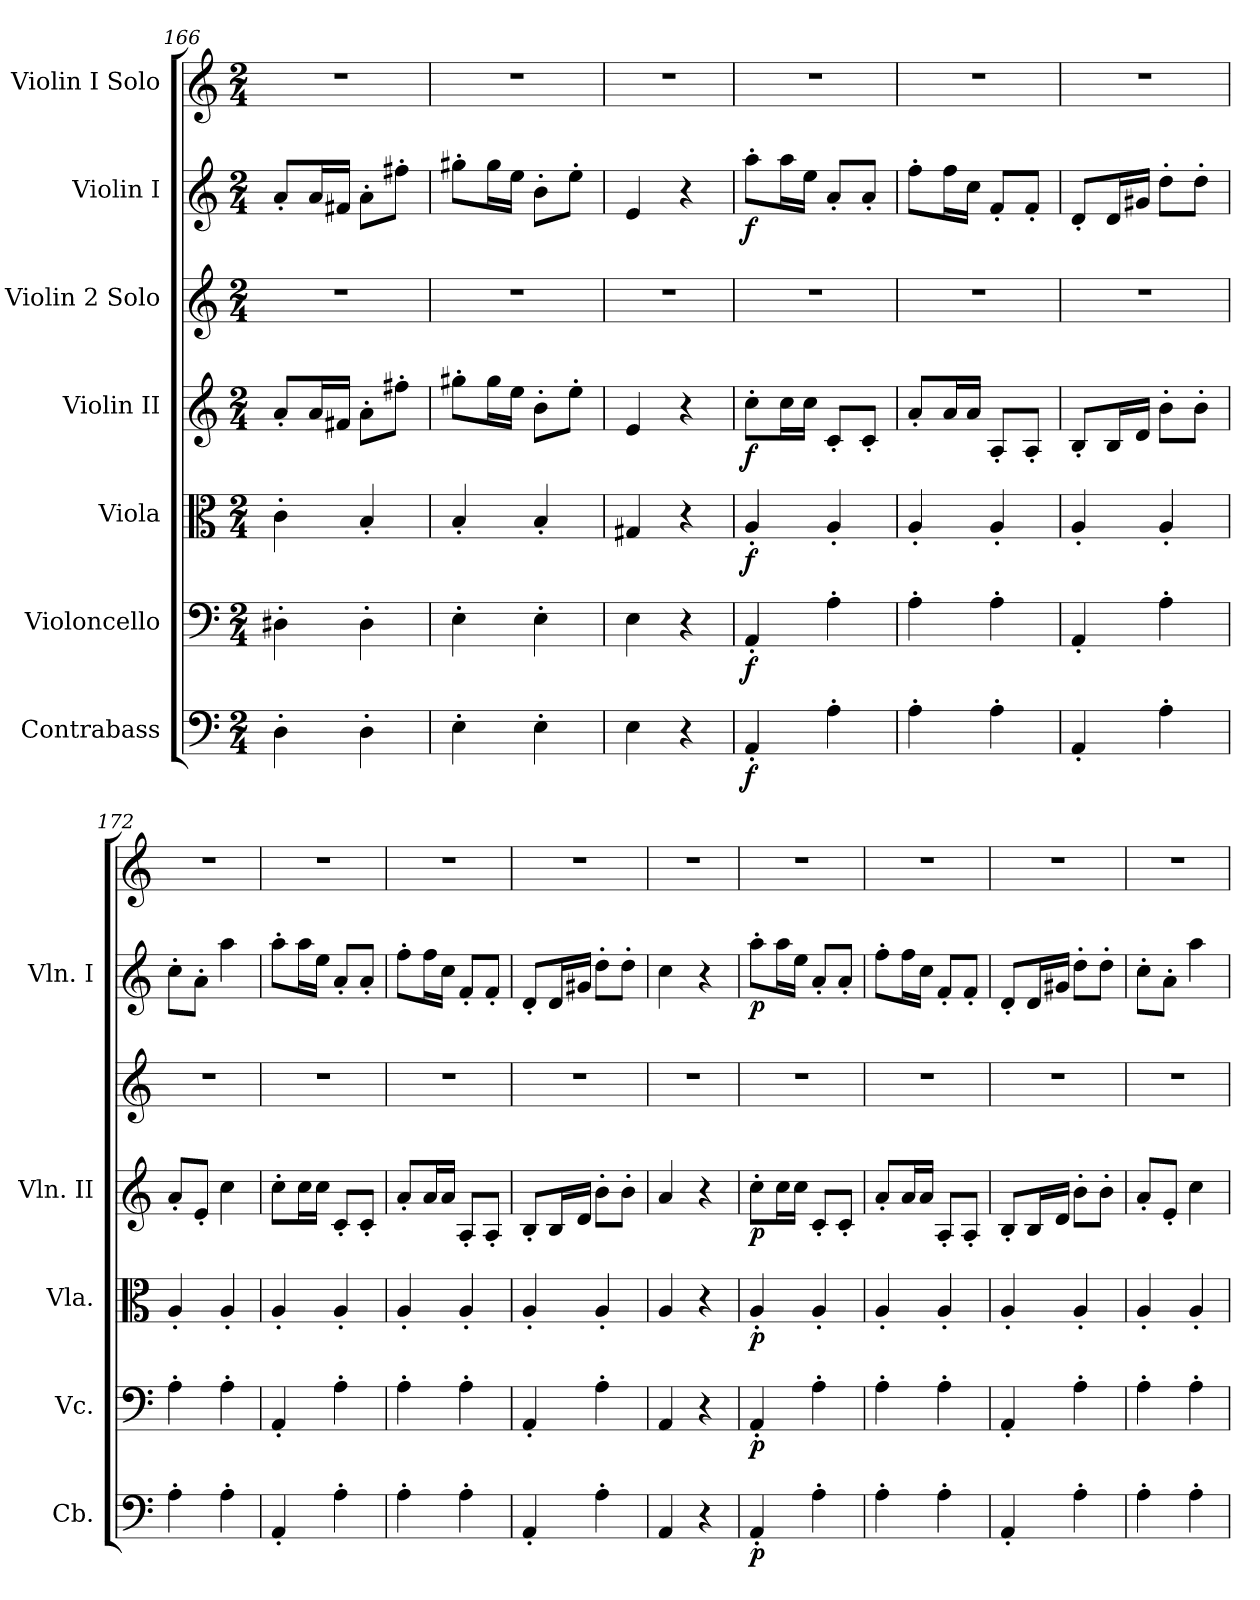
**kern	**dynam	**kern	**dynam	**kern	**dynam	**kern	**dynam	**kern	**kern	**dynam	**kern
*part7	*part7	*part6	*part6	*part5	*part5	*part4	*part4	*part3	*part2	*part2	*part1
*staff7	*staff7	*staff6	*staff6	*staff5	*staff5	*staff4	*staff4	*staff3	*staff2	*staff2	*staff1
*I"Contrabass	*	*I"Violoncello	*	*I"Viola	*	*I"Violin II	*	*I"Violin 2 Solo	*I"Violin I	*	*I"Violin I Solo
*I'Cb.	*	*I'Vc.	*	*I'Vla.	*	*I'Vln. II	*	*	*I'Vln. I	*	*
*clefF4	*	*clefF4	*	*clefC3	*	*clefG2	*	*clefG2	*clefG2	*	*clefG2
*ITrd7c12	*	*	*	*	*	*	*	*	*	*	*
*k[]	*	*k[]	*	*k[]	*	*k[]	*	*k[]	*k[]	*	*k[]
*M2/4	*	*M2/4	*	*M2/4	*	*M2/4	*	*M2/4	*M2/4	*	*M2/4
=166	=166	=166	=166	=166	=166	=166	=166	=166	=166	=166	=166
4DD'\	.	4D#X'\	.	4c'\	.	8a'/L	.	2r	8a'/L	.	2r
.	.	.	.	.	.	16a/L	.	.	16a/L	.	.
.	.	.	.	.	.	16f#X/JJ	.	.	16f#X/JJ	.	.
4DD'\	.	4D#'\	.	4B'/	.	8a'\L	.	.	8a'\L	.	.
.	.	.	.	.	.	8ff#X'\J	.	.	8ff#X'\J	.	.
!!LO:PB:g=z
=167	=167	=167	=167	=167	=167	=167	=167	=167	=167	=167	=167
4EE'\	.	4E'\	.	4B'/	.	8gg#X'\L	.	2r	8gg#X'\L	.	2r
.	.	.	.	.	.	16gg#\L	.	.	16gg#\L	.	.
.	.	.	.	.	.	16ee\JJ	.	.	16ee\JJ	.	.
4EE'\	.	4E'\	.	4B'/	.	8b'\L	.	.	8b'\L	.	.
.	.	.	.	.	.	8ee'\J	.	.	8ee'\J	.	.
=168	=168	=168	=168	=168	=168	=168	=168	=168	=168	=168	=168
4EE\	.	4E\	.	4G#X/	.	4e/	.	2r	4e/	.	2r
4r	.	4r	.	4r	.	4r	.	.	4r	.	.
=169	=169	=169	=169	=169	=169	=169	=169	=169	=169	=169	=169
!	!LO:DY:b	!	!LO:DY:b	!	!LO:DY:b	!	!LO:DY:b	!	!	!LO:DY:b	!
4AAA'/	f	4AA'/	f	4A'/	f	8cc'\L	f	2r	8aa'\L	f	2r
.	.	.	.	.	.	16cc\L	.	.	16aa\L	.	.
.	.	.	.	.	.	16cc\JJ	.	.	16ee\JJ	.	.
4AA'\	.	4A'\	.	4A'/	.	8c'/L	.	.	8a'/L	.	.
.	.	.	.	.	.	8c'/J	.	.	8a'/J	.	.
=170	=170	=170	=170	=170	=170	=170	=170	=170	=170	=170	=170
4AA'\	.	4A'\	.	4A'/	.	8a'/L	.	2r	8ff'\L	.	2r
.	.	.	.	.	.	16a/L	.	.	16ff\L	.	.
.	.	.	.	.	.	16a/JJ	.	.	16cc\JJ	.	.
4AA'\	.	4A'\	.	4A'/	.	8A'/L	.	.	8f'/L	.	.
.	.	.	.	.	.	8A'/J	.	.	8f'/J	.	.
=171	=171	=171	=171	=171	=171	=171	=171	=171	=171	=171	=171
4AAA'/	.	4AA'/	.	4A'/	.	8B'/L	.	2r	8d'/L	.	2r
.	.	.	.	.	.	16B/L	.	.	16d/L	.	.
.	.	.	.	.	.	16d/JJ	.	.	16g#X/JJ	.	.
4AA'\	.	4A'\	.	4A'/	.	8b'\L	.	.	8dd'\L	.	.
.	.	.	.	.	.	8b'\J	.	.	8dd'\J	.	.
=172	=172	=172	=172	=172	=172	=172	=172	=172	=172	=172	=172
4AA'\	.	4A'\	.	4A'/	.	8a'/L	.	2r	8cc'\L	.	2r
.	.	.	.	.	.	8e'/J	.	.	8a'\J	.	.
4AA'\	.	4A'\	.	4A'/	.	4cc\	.	.	4aa\	.	.
=173	=173	=173	=173	=173	=173	=173	=173	=173	=173	=173	=173
4AAA'/	.	4AA'/	.	4A'/	.	8cc'\L	.	2r	8aa'\L	.	2r
.	.	.	.	.	.	16cc\L	.	.	16aa\L	.	.
.	.	.	.	.	.	16cc\JJ	.	.	16ee\JJ	.	.
4AA'\	.	4A'\	.	4A'/	.	8c'/L	.	.	8a'/L	.	.
.	.	.	.	.	.	8c'/J	.	.	8a'/J	.	.
=174	=174	=174	=174	=174	=174	=174	=174	=174	=174	=174	=174
4AA'\	.	4A'\	.	4A'/	.	8a'/L	.	2r	8ff'\L	.	2r
.	.	.	.	.	.	16a/L	.	.	16ff\L	.	.
.	.	.	.	.	.	16a/JJ	.	.	16cc\JJ	.	.
4AA'\	.	4A'\	.	4A'/	.	8A'/L	.	.	8f'/L	.	.
.	.	.	.	.	.	8A'/J	.	.	8f'/J	.	.
!!LO:PB:g=z
=175	=175	=175	=175	=175	=175	=175	=175	=175	=175	=175	=175
4AAA'/	.	4AA'/	.	4A'/	.	8B'/L	.	2r	8d'/L	.	2r
.	.	.	.	.	.	16B/L	.	.	16d/L	.	.
.	.	.	.	.	.	16d/JJ	.	.	16g#X/JJ	.	.
4AA'\	.	4A'\	.	4A'/	.	8b'\L	.	.	8dd'\L	.	.
.	.	.	.	.	.	8b'\J	.	.	8dd'\J	.	.
=176	=176	=176	=176	=176	=176	=176	=176	=176	=176	=176	=176
4AAA/	.	4AA/	.	4A/	.	4a/	.	2r	4cc\	.	2r
4r	.	4r	.	4r	.	4r	.	.	4r	.	.
=177	=177	=177	=177	=177	=177	=177	=177	=177	=177	=177	=177
!	!LO:DY:b	!	!LO:DY:b	!	!LO:DY:b	!	!LO:DY:b	!	!	!LO:DY:b	!
4AAA'/	p	4AA'/	p	4A'/	p	8cc'\L	p	2r	8aa'\L	p	2r
.	.	.	.	.	.	16cc\L	.	.	16aa\L	.	.
.	.	.	.	.	.	16cc\JJ	.	.	16ee\JJ	.	.
4AA'\	.	4A'\	.	4A'/	.	8c'/L	.	.	8a'/L	.	.
.	.	.	.	.	.	8c'/J	.	.	8a'/J	.	.
=178	=178	=178	=178	=178	=178	=178	=178	=178	=178	=178	=178
4AA'\	.	4A'\	.	4A'/	.	8a'/L	.	2r	8ff'\L	.	2r
.	.	.	.	.	.	16a/L	.	.	16ff\L	.	.
.	.	.	.	.	.	16a/JJ	.	.	16cc\JJ	.	.
4AA'\	.	4A'\	.	4A'/	.	8A'/L	.	.	8f'/L	.	.
.	.	.	.	.	.	8A'/J	.	.	8f'/J	.	.
=179	=179	=179	=179	=179	=179	=179	=179	=179	=179	=179	=179
4AAA'/	.	4AA'/	.	4A'/	.	8B'/L	.	2r	8d'/L	.	2r
.	.	.	.	.	.	16B/L	.	.	16d/L	.	.
.	.	.	.	.	.	16d/JJ	.	.	16g#X/JJ	.	.
4AA'\	.	4A'\	.	4A'/	.	8b'\L	.	.	8dd'\L	.	.
.	.	.	.	.	.	8b'\J	.	.	8dd'\J	.	.
=180	=180	=180	=180	=180	=180	=180	=180	=180	=180	=180	=180
4AA'\	.	4A'\	.	4A'/	.	8a'/L	.	2r	8cc'\L	.	2r
.	.	.	.	.	.	8e'/J	.	.	8a'\J	.	.
4AA'\	.	4A'\	.	4A'/	.	4cc\	.	.	4aa\	.	.
=	=	=	=	=	=	=	=	=	=	=	=
*-	*-	*-	*-	*-	*-	*-	*-	*-	*-	*-	*-
